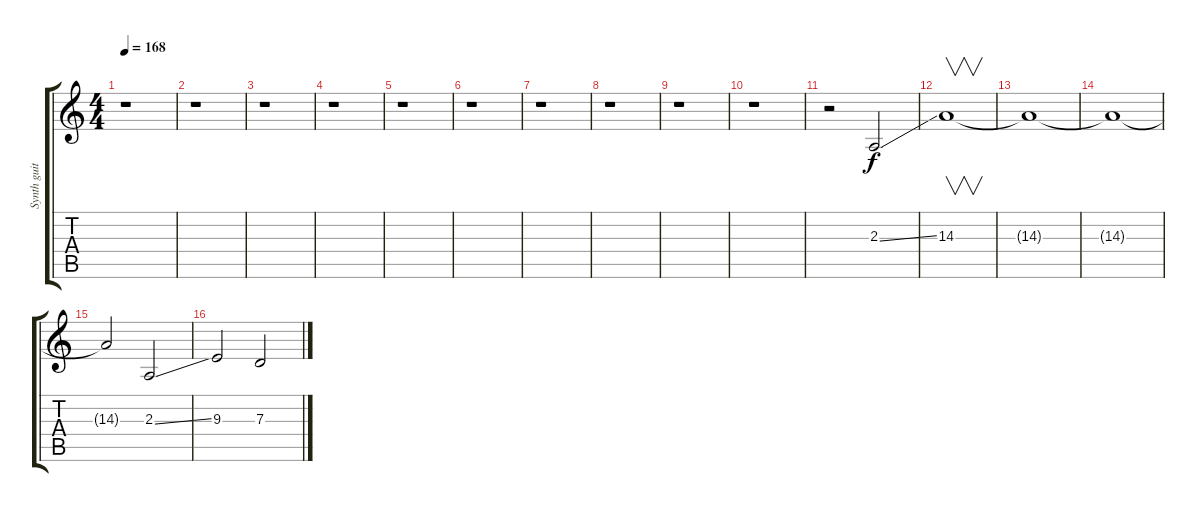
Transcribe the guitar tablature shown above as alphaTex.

\track ("Synth guitar" "Synth guit") {instrument lead1square}
\staff {score tabs}
\tuning (E4 B3 G3 D3 A2 E2) {hide}
\ts (4 4)
\tempo 168
\clef g2
\ks c
r.1{dy f} |
r.1 |
r.1 |
r.1 |
r.1 |
r.1 |
r.1 |
r.1 |
r.1 |
r.1 |
r.2 2.3{ss}.2 |
14.3.1{v} |
14.3{t}.1 |
14.3{t}.1 |
14.3{t}.2 2.3{ss}.2 |
9.3.2 7.3.2
